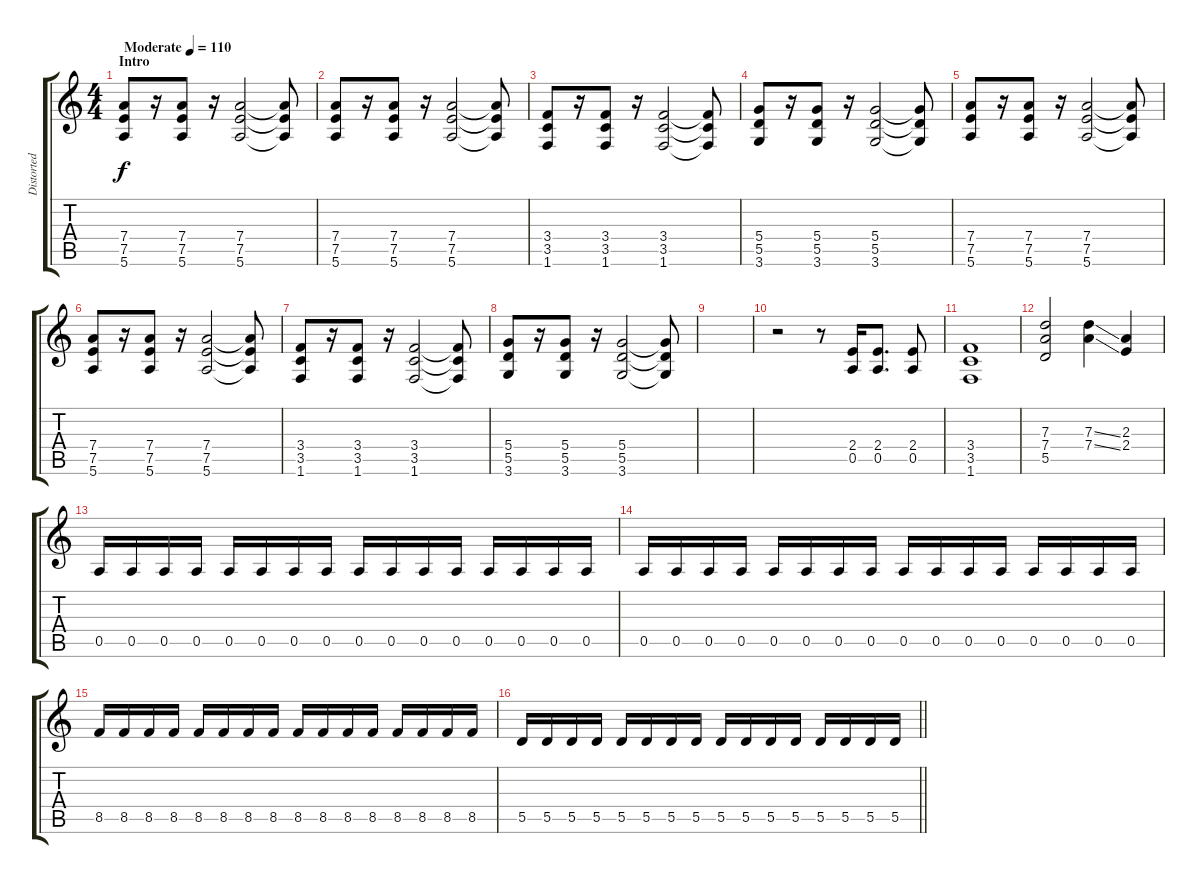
\track ("Distorted Rhythm" "Distorted ") {instrument distortionguitar}
\staff {score tabs}
\tuning (E4 B3 G3 D3 A2 E2) {hide}
\ts (4 4)
\section ("" "Intro")
\tempo (110 "Moderate")
\clef g2
\ks c
(7.4 7.5 5.6).8{dy f instrument distortionguitar} r.16 (7.4 7.5 5.6).8 r.16 (7.4 7.5 5.6).2 (7.4{t} 7.5{t} 5.6{t}).8 |
(7.4 7.5 5.6).8 r.16 (7.4 7.5 5.6).8 r.16 (7.4 7.5 5.6).2 (7.4{t} 7.5{t} 5.6{t}).8 |
(3.4 3.5 1.6).8 r.16 (3.4 3.5 1.6).8 r.16 (3.4 3.5 1.6).2 (3.4{t} 3.5{t} 1.6{t}).8 |
(5.4 5.5 3.6).8 r.16 (5.4 5.5 3.6).8 r.16 (5.4 5.5 3.6).2 (5.4{t} 5.5{t} 3.6{t}).8 |
(7.4 7.5 5.6).8 r.16 (7.4 7.5 5.6).8 r.16 (7.4 7.5 5.6).2 (7.4{t} 7.5{t} 5.6{t}).8 |
(7.4 7.5 5.6).8 r.16 (7.4 7.5 5.6).8 r.16 (7.4 7.5 5.6).2 (7.4{t} 7.5{t} 5.6{t}).8 |
(3.4 3.5 1.6).8 r.16 (3.4 3.5 1.6).8 r.16 (3.4 3.5 1.6).2 (3.4{t} 3.5{t} 1.6{t}).8 |
(5.4 5.5 3.6).8 r.16 (5.4 5.5 3.6).8 r.16 (5.4 5.5 3.6).2 (5.4{t} 5.5{t} 3.6{t}).8 |
|
r.2 r.8 (2.4 0.5).16 (2.4 0.5).8{d} (2.4 0.5).8 |
(3.4 3.5 1.6).1 |
(7.3 7.4 5.5).2 (7.3{ss} 7.4{ss}).4 (2.3 2.4).4 |
0.5.16 0.5.16 0.5.16 0.5.16 0.5.16 0.5.16 0.5.16 0.5.16 0.5.16 0.5.16 0.5.16 0.5.16 0.5.16 0.5.16 0.5.16 0.5.16 |
0.5.16 0.5.16 0.5.16 0.5.16 0.5.16 0.5.16 0.5.16 0.5.16 0.5.16 0.5.16 0.5.16 0.5.16 0.5.16 0.5.16 0.5.16 0.5.16 |
8.5.16 8.5.16 8.5.16 8.5.16 8.5.16 8.5.16 8.5.16 8.5.16 8.5.16 8.5.16 8.5.16 8.5.16 8.5.16 8.5.16 8.5.16 8.5.16 |
\barLineRight lightlight
5.5.16 5.5.16 5.5.16 5.5.16 5.5.16 5.5.16 5.5.16 5.5.16 5.5.16 5.5.16 5.5.16 5.5.16 5.5.16 5.5.16 5.5.16 5.5.16
